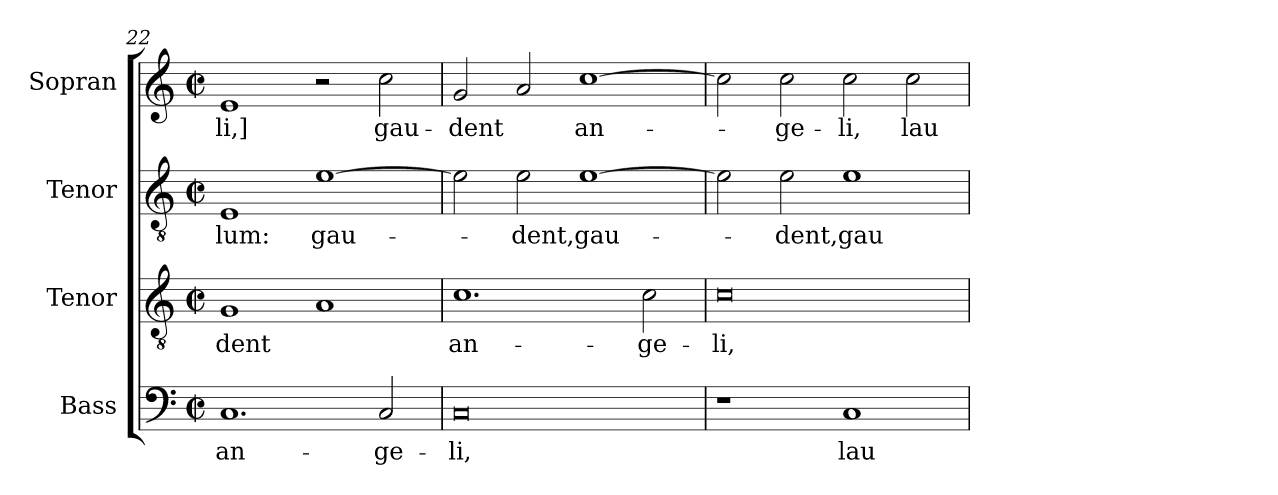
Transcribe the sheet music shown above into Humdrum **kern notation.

**kern	**text	**kern	**text	**kern	**text	**kern	**text
*part4	*part4	*part3	*part3	*part2	*part2	*part1	*part1
*staff4	*staff4	*staff3	*staff3	*staff2	*staff2	*staff1	*staff1
*I"Bass	*	*I"Tenor	*	*I"Tenor	*	*I"Sopran	*
*	*	*I'Tenor	*	*	*	*	*
*clefF4	*	*clefGv2	*	*clefGv2	*	*clefG2	*
*	*	*ITrd7c12	*	*ITrd7c12	*	*	*
*k[]	*	*k[]	*	*k[]	*	*k[]	*
*M2/2	*	*M2/2	*	*M2/2	*	*M2/2	*
*met(c|)	*	*met(c|)	*	*met(c|)	*	*met(c|)	*
=22	=22	=22	=22	=22	=22	=22	=22
!	!LO:LY:b:color=#000000	!	!	!	!	!	!
!	!	!	!LO:LY:b:color=#000000	!	!	!	!
!	!	!	!	!	!LO:LY:b:color=#000000	!	!
!	!	!	!	!	!	!	!LO:LY:b:color=#000000
1.Ci	an-	1GGi	-dent	1EEi	-lum:	1ei	-li,]
!	!	!	!	!	!LO:LY:b:color=#000000	!	!
.	.	1AAi	.	[>1Ei	gau-	2r	.
!	!LO:LY:b:color=#000000	!	!	!	!	!	!
!	!	!	!	!	!	!	!LO:LY:b:color=#000000
2Ci/	-ge-	.	.	.	.	2cci\	gau-
=23	=23	=23	=23	=23	=23	=23	=23
!	!LO:LY:b:color=#000000	!	!	!	!	!	!
!	!	!	!LO:LY:b:color=#000000	!	!	!	!
!	!	!	!	!	!	!	!LO:LY:b:color=#000000
0Ci	-li,	1.Ci	an-	2Ei\]	.	2gi/	-dent
!	!	!	!	!	!LO:LY:b:color=#000000	!	!
.	.	.	.	2Ei\	-dent,	2ai/	.
!	!	!	!	!	!LO:LY:b:color=#000000	!	!
!	!	!	!	!	!	!	!LO:LY:b:color=#000000
.	.	.	.	[>1Ei	gau-	[>1cci	an-
!	!	!	!LO:LY:b:color=#000000	!	!	!	!
.	.	2Ci\	-ge-	.	.	.	.
=24	=24	=24	=24	=24	=24	=24	=24
!	!	!	!LO:LY:b:color=#000000	!	!	!	!
1r	.	0Ci	-li,	2Ei\]	.	2cci\]	.
!	!	!	!	!	!LO:LY:b:color=#000000	!	!
!	!	!	!	!	!	!	!LO:LY:b:color=#000000
.	.	.	.	2Ei\	-dent,	2cci\	-ge-
!	!LO:LY:b:color=#000000	!	!	!	!	!	!
!	!	!	!	!	!LO:LY:b:color=#000000	!	!
!	!	!	!	!	!	!	!LO:LY:b:color=#000000
1Ci	lau-	.	.	1Ei	gau-	2cci\	-li,
!	!	!	!	!	!	!	!LO:LY:b:color=#000000
.	.	.	.	.	.	2cci\	lau-
=	=	=	=	=	=	=	=
*-	*-	*-	*-	*-	*-	*-	*-
